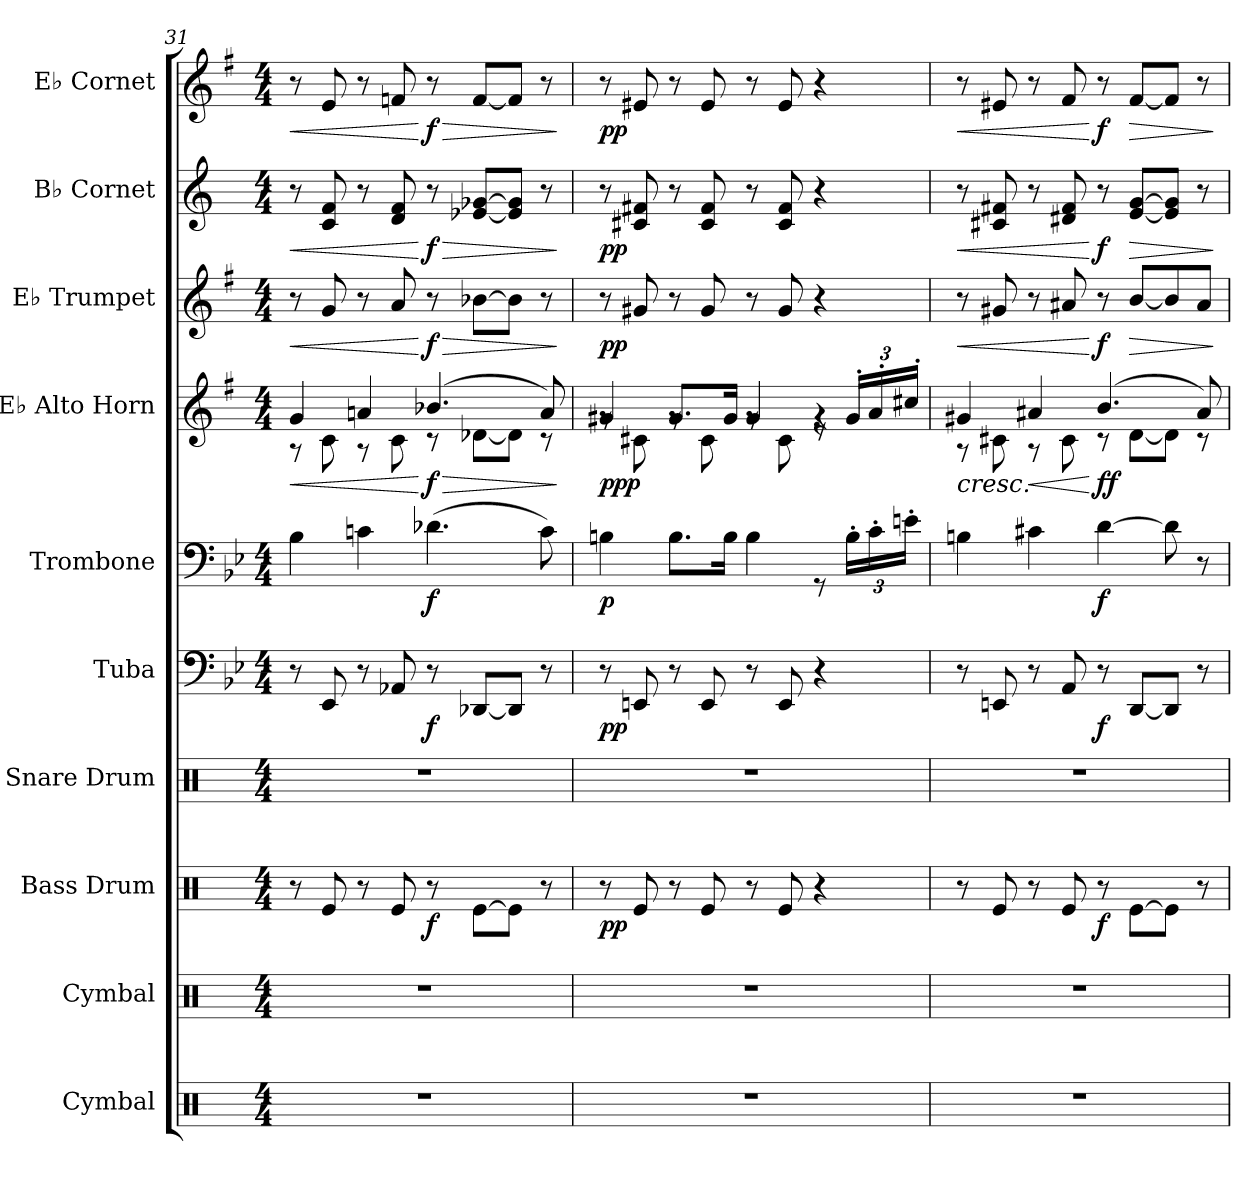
**kern	**kern	**kern	**dynam	**kern	**kern	**dynam	**kern	**dynam	**kern	**dynam	**kern	**dynam	**kern	**dynam	**kern	**dynam
*part10	*part9	*part8	*part8	*part7	*part6	*part6	*part5	*part5	*part4	*part4	*part3	*part3	*part2	*part2	*part1	*part1
*staff10	*staff9	*staff8	*staff8	*staff7	*staff6	*staff6	*staff5	*staff5	*staff4	*staff4	*staff3	*staff3	*staff2	*staff2	*staff1	*staff1
*I"Cymbal	*I"Cymbal	*I"Bass Drum	*	*I"Snare Drum	*I"Tuba	*	*I"Trombone	*	*I"E♭ Alto Horn	*	*I"E♭ Trumpet	*	*I"B♭ Cornet	*	*I"E♭ Cornet	*
*I'Cym.	*I'Cym.	*I'B. Dr.	*	*I'Sn. Dr.	*I'Tba.	*	*I'Tbn.	*	*I'Hn.	*	*I'E♭ Tpt.	*	*I'B♭ Cnt.	*	*I'E♭ Cornet	*
*clefX	*clefX	*clefX	*	*clefX	*clefF4	*	*clefF4	*	*clefG2	*	*clefG2	*	*clefG2	*	*clefG2	*
*	*	*	*	*	*	*	*	*	*ITrd5c9	*	*ITrd-2c-3	*	*ITrd1c2	*	*ITrd-2c-3	*
*k[]	*k[]	*k[]	*	*k[]	*k[b-e-]	*	*k[b-e-]	*	*k[b-e-]	*	*k[b-e-]	*	*k[b-e-]	*	*k[b-e-]	*
*M4/4	*M4/4	*M4/4	*	*M4/4	*M4/4	*	*M4/4	*	*M4/4	*	*M4/4	*	*M4/4	*	*M4/4	*
=31	=31	=31	=31	=31	=31	=31	=31	=31	=31	=31	=31	=31	=31	=31	=31	=31
!	!	!	!	!	!	!	!	!	!	!LO:HP:b	!	!LO:HP:b	!	!LO:HP:b	!	!LO:HP:b
*	*	*	*	*	*	*	*	*	*^	*	*	*	*	*	*	*
1r	1r	8r	.	1r	8r	.	4B-\	.	4B-/	8r	<	8r	<	8r	<	8r	<
.	.	8Re/	.	.	8EE-/	.	.	.	.	8E-\	.	8b-/	.	8B-/ 8e-/	.	8g/	.
.	.	8r	.	.	8r	.	4cn\	.	4cn/	8r	.	8r	.	8r	.	8r	.
.	.	8Re/	.	.	8AA-X/	.	.	.	.	8E-\	.	8cc/	.	8c/ 8e-/	.	8a-X/	.
!	!	!	!LO:DY:b	!	!	!LO:DY:b	!	!LO:DY:b	!	!	!LO:HP:n=1:b	!	!LO:HP:n=1:b	!	!LO:HP:n=1:b	!	!LO:HP:n=1:b
!	!	!	!	!	!	!	!	!	!	!	!LO:DY:n=1:b	!	!LO:DY:n=1:b	!	!LO:DY:n=1:b	!	!LO:DY:n=1:b
.	.	8r	f	.	8r	f	(4.d-X\	f	(4.d-X/	8r	[ > f	8r	[ > f	8r	[ > f	8r	[ > f
.	.	[8Re\L	.	.	[8DD-X/L	.	.	.	.	[8F-X\L	.	[8dd-X\L	.	[8d-X/ [8f-X/L	.	[8a-/L	.
.	.	8Re\J]	.	.	8DD-/J]	.	.	.	.	8F-\J]	.	8dd-\J]	.	8d-/] 8f-/]J	.	8a-/J]	.
.	.	8r	.	.	8r	.	8c\)	.	8c/)	8r	.	8r	.	8r	.	8r	.
*	*	*	*	*	*	*	*	*	*v	*v	*	*	*	*	*	*	*
.	.	.	.	.	.	.	.	.	.	]	.	]	.	]	.	]
=32	=32	=32	=32	=32	=32	=32	=32	=32	=32	=32	=32	=32	=32	=32	=32	=32
*	*	*	*	*	*	*	*	*	*^	*	*	*	*	*	*	*
!	!	!	!LO:DY:b	!	!	!LO:DY:b	!	!LO:DY:b	!	!	!LO:DY:b	!	!	!	!	!	!
!	!	!	!	!	!	!	!	!	!	!	!LO:DY:n=1:b	!	!LO:DY:b	!	!LO:DY:b	!	!LO:DY:b
1r	1r	8r	pp	1r	8r	pp	4Bn\	p	4Bn/	8rg	p pp	8r	pp	8r	pp	8r	pp
.	.	8Re/	.	.	8EEn/	.	.	.	.	8En\	.	8bn/	.	8Bn/ 8en/	.	8g#X/	.
.	.	8r	.	.	8r	.	8.B\L	.	8.B/L	8rg	.	8r	.	8r	.	8r	.
.	.	8Re/	.	.	8EE/	.	.	.	.	8E\	.	8b/	.	8B/ 8e/	.	8g#/	.
.	.	.	.	.	.	.	16B\Jk	.	16B/Jk	.	.	.	.	.	.	.	.
.	.	8r	.	.	8r	.	4B\	.	4B/	8rg	.	8r	.	8r	.	8r	.
.	.	8Re/	.	.	8EE/	.	.	.	.	8E\	.	8b/	.	8B/ 8e/	.	8g#/	.
.	.	4r	.	.	4r	.	8rGG	.	8re	4rg	.	4r	.	4r	.	4r	.
*	*	*	*	*	*	*	*Xbrackettup	*	*Xbrackettup	*	*	*	*	*	*	*	*
.	.	.	.	.	.	.	24B'\LL	.	24B'/LL	.	.	.	.	.	.	.	.
.	.	.	.	.	.	.	24c'\	.	24c'/	.	.	.	.	.	.	.	.
.	.	.	.	.	.	.	24en'\JJ	.	24en'/JJ	.	.	.	.	.	.	.	.
!!LO:PB:g=z
=33	=33	=33	=33	=33	=33	=33	=33	=33	=33	=33	=33	=33	=33	=33	=33	=33	=33
!	!	!	!	!	!	!	!	!	!	!	!LO:HP:b	!	!LO:HP:b	!	!LO:HP:b	!	!LO:HP:b
1r	1r	8r	.	1r	8r	.	4Bn\	.	4Bn/	8r	<	8r	<	8r	<	8r	<
.	.	8Re/	.	.	8EEn/	.	.	.	.	8En\	.	8bn/	.	8Bn/ 8en/	.	8g#X/	.
!	!	!	!	!	!	!	!	!	!	!	!LO:HP:b	!	!	!	!	!	!
.	.	8r	.	.	8r	.	4c#X\	.	4c#X/	8r	<	8r	.	8r	.	8r	.
.	.	8Re/	.	.	8AA/	.	.	.	.	8E\	.	8cc#X/	.	8c#X/ 8e/	.	8a/	.
!	!	!	!LO:DY:b	!	!	!LO:DY:b	!	!LO:DY:b	!	!	!LO:DY:n=1:b	!	!	!	!	!	!
!	!	!	!	!	!	!	!	!	!	!	!LO:DY:n=2:b	!	!LO:DY:n=1:b	!	!LO:DY:n=1:b	!	!LO:DY:n=1:b
.	.	8r	f	.	8r	f	[4d\	f	(4.d/	8r	[ [ f f	8r	[ f	8r	[ f	8r	[ f
!	!	!	!	!	!	!	!	!	!	!	!	!	!LO:HP:b	!	!LO:HP:b	!	!LO:HP:b
.	.	[8Re\L	.	.	[8DD/L	.	.	.	.	[8F\L	.	[8dd/L	>	[8d/ [8f/L	>	[8a/L	>
.	.	8Re\J]	.	.	8DD/J]	.	8d\]	.	.	8F\J]	.	8dd/]	.	8d/] 8f/]J	.	8a/J]	.
.	.	8r	.	.	8r	.	8r	.	8c#/)	8r	.	8cc#/J	.	8r	.	8r	.
*	*	*	*	*	*	*	*	*	*v	*v	*	*	*	*	*	*	*
.	.	.	.	.	.	.	.	.	.	.	.	]	.	]	.	]
=	=	=	=	=	=	=	=	=	=	=	=	=	=	=	=	=
*-	*-	*-	*-	*-	*-	*-	*-	*-	*-	*-	*-	*-	*-	*-	*-	*-
